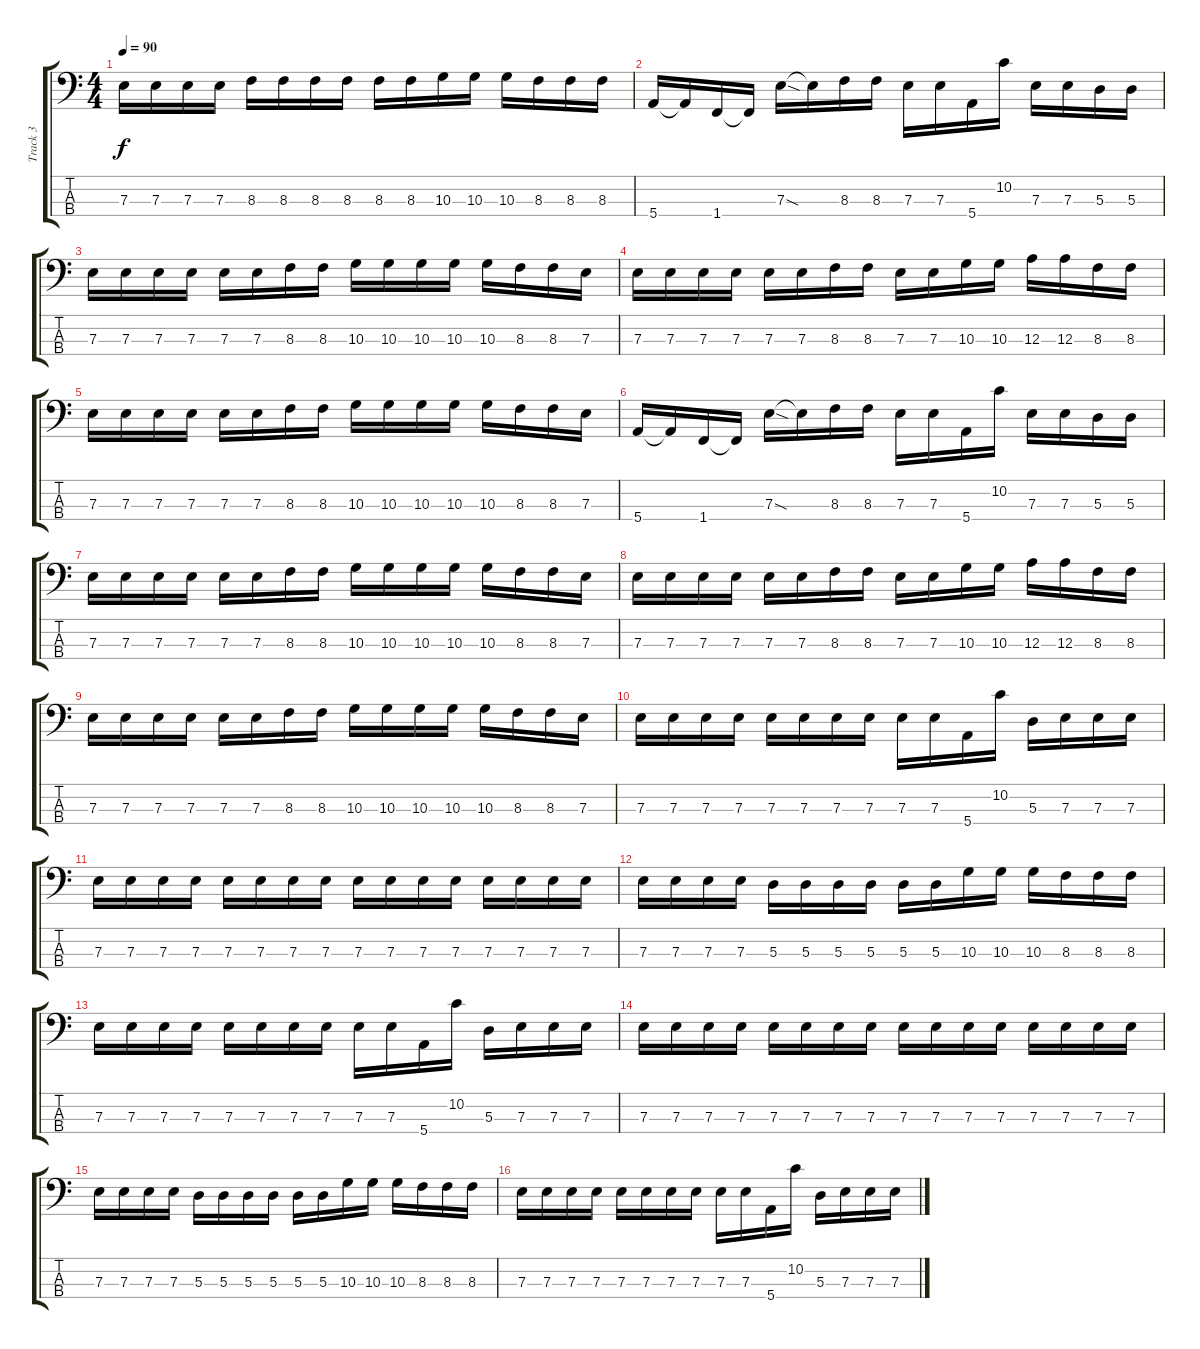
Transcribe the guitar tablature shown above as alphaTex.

\track ("Track 3" "Track 3") {instrument electricbassfinger}
\staff {score tabs}
\tuning (G2 D2 A1 E1) {hide}
\ts (4 4)
\tempo 90
\clef f4
\ks c
7.3.16{dy f} 7.3.16 7.3.16 7.3.16 8.3.16 8.3.16 8.3.16 8.3.16 8.3.16 8.3.16 10.3.16 10.3.16 10.3.16 8.3.16 8.3.16 8.3.16 |
5.4.16 5.4{t}.16 1.4.16 1.4{t}.16 7.3{sod}.16 7.3{t}.16 8.3.16 8.3.16 7.3.16 7.3.16 5.4.16 10.2.16 7.3.16 7.3.16 5.3.16 5.3.16 |
7.3.16 7.3.16 7.3.16 7.3.16 7.3.16 7.3.16 8.3.16 8.3.16 10.3.16 10.3.16 10.3.16 10.3.16 10.3.16 8.3.16 8.3.16 7.3.16 |
7.3.16 7.3.16 7.3.16 7.3.16 7.3.16 7.3.16 8.3.16 8.3.16 7.3.16 7.3.16 10.3.16 10.3.16 12.3.16 12.3.16 8.3.16 8.3.16 |
7.3.16 7.3.16 7.3.16 7.3.16 7.3.16 7.3.16 8.3.16 8.3.16 10.3.16 10.3.16 10.3.16 10.3.16 10.3.16 8.3.16 8.3.16 7.3.16 |
5.4.16 5.4{t}.16 1.4.16 1.4{t}.16 7.3{sod}.16 7.3{t}.16 8.3.16 8.3.16 7.3.16 7.3.16 5.4.16 10.2.16 7.3.16 7.3.16 5.3.16 5.3.16 |
7.3.16 7.3.16 7.3.16 7.3.16 7.3.16 7.3.16 8.3.16 8.3.16 10.3.16 10.3.16 10.3.16 10.3.16 10.3.16 8.3.16 8.3.16 7.3.16 |
7.3.16 7.3.16 7.3.16 7.3.16 7.3.16 7.3.16 8.3.16 8.3.16 7.3.16 7.3.16 10.3.16 10.3.16 12.3.16 12.3.16 8.3.16 8.3.16 |
7.3.16 7.3.16 7.3.16 7.3.16 7.3.16 7.3.16 8.3.16 8.3.16 10.3.16 10.3.16 10.3.16 10.3.16 10.3.16 8.3.16 8.3.16 7.3.16 |
7.3.16 7.3.16 7.3.16 7.3.16 7.3.16 7.3.16 7.3.16 7.3.16 7.3.16 7.3.16 5.4.16 10.2.16 5.3.16 7.3.16 7.3.16 7.3.16 |
7.3.16 7.3.16 7.3.16 7.3.16 7.3.16 7.3.16 7.3.16 7.3.16 7.3.16 7.3.16 7.3.16 7.3.16 7.3.16 7.3.16 7.3.16 7.3.16 |
7.3.16 7.3.16 7.3.16 7.3.16 5.3.16 5.3.16 5.3.16 5.3.16 5.3.16 5.3.16 10.3.16 10.3.16 10.3.16 8.3.16 8.3.16 8.3.16 |
7.3.16 7.3.16 7.3.16 7.3.16 7.3.16 7.3.16 7.3.16 7.3.16 7.3.16 7.3.16 5.4.16 10.2.16 5.3.16 7.3.16 7.3.16 7.3.16 |
7.3.16 7.3.16 7.3.16 7.3.16 7.3.16 7.3.16 7.3.16 7.3.16 7.3.16 7.3.16 7.3.16 7.3.16 7.3.16 7.3.16 7.3.16 7.3.16 |
7.3.16 7.3.16 7.3.16 7.3.16 5.3.16 5.3.16 5.3.16 5.3.16 5.3.16 5.3.16 10.3.16 10.3.16 10.3.16 8.3.16 8.3.16 8.3.16 |
7.3.16 7.3.16 7.3.16 7.3.16 7.3.16 7.3.16 7.3.16 7.3.16 7.3.16 7.3.16 5.4.16 10.2.16 5.3.16 7.3.16 7.3.16 7.3.16
